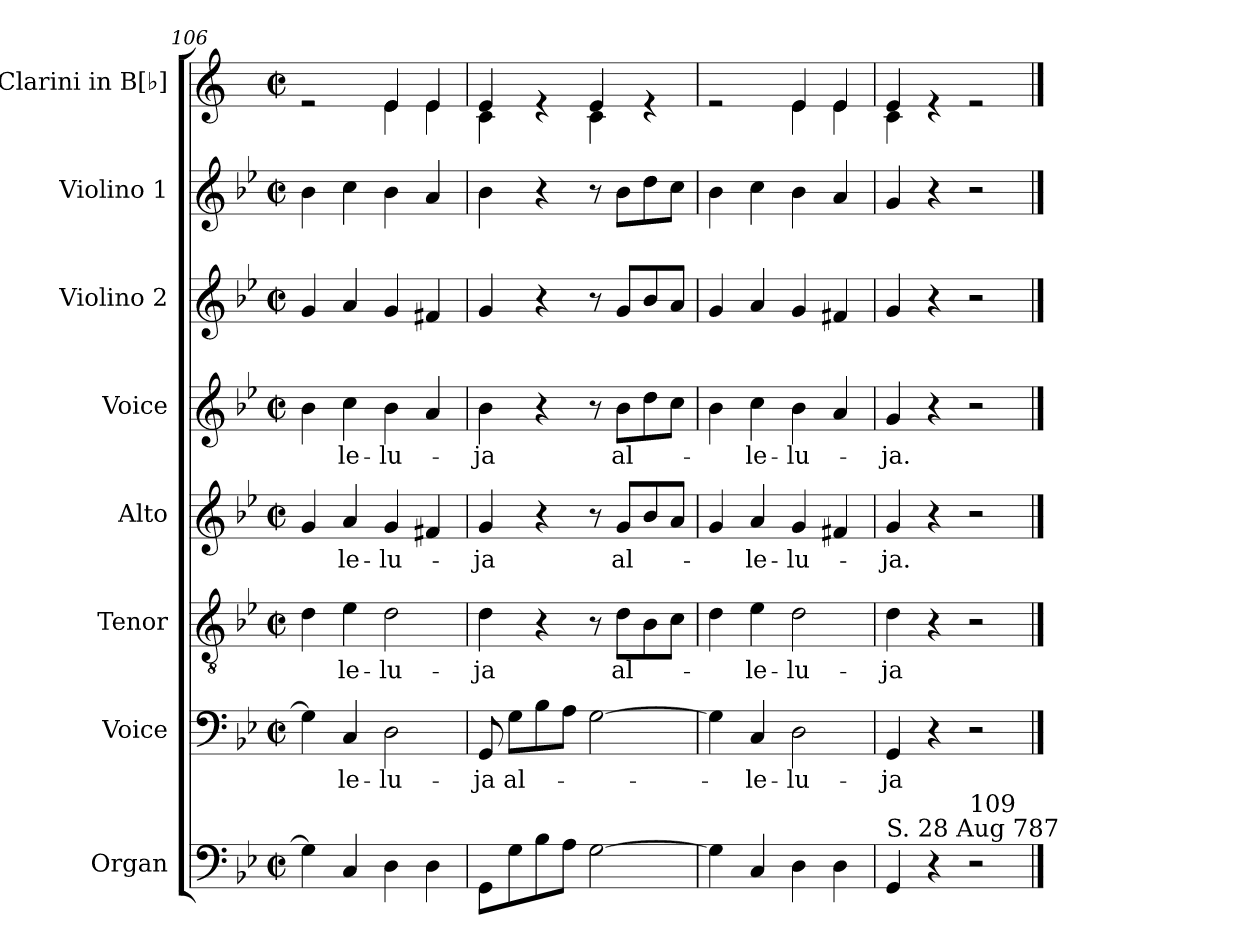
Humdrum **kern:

**kern	**kern	**text	**kern	**text	**kern	**text	**kern	**text	**kern	**kern	**kern
*part8	*part7	*part7	*part6	*part6	*part5	*part5	*part4	*part4	*part3	*part2	*part1
*staff8	*staff7	*staff7	*staff6	*staff6	*staff5	*staff5	*staff4	*staff4	*staff3	*staff2	*staff1
*I"Organ	*I"Voice	*	*I"Tenor	*	*I"Alto	*	*I"Voice	*	*I"Violino 2	*I"Violino 1	*I"Clarini in B[♭]
*	*	*	*	*	*	*	*	*	*I'Vln	*I'Vln	*
*clefF4	*clefF4	*	*clefGv2	*	*clefG2	*	*clefG2	*	*clefG2	*clefG2	*clefG2
*	*	*	*	*	*	*	*	*	*	*	*ITrd1c2
*k[b-e-]	*k[b-e-]	*	*k[b-e-]	*	*k[b-e-]	*	*k[b-e-]	*	*k[b-e-]	*k[b-e-]	*k[b-e-]
*M2/2	*M2/2	*	*M2/2	*	*M2/2	*	*M2/2	*	*M2/2	*M2/2	*M2/2
*met(c|)	*met(c|)	*	*met(c|)	*	*met(c|)	*	*met(c|)	*	*met(c|)	*met(c|)	*met(c|)
=106	=106	=106	=106	=106	=106	=106	=106	=106	=106	=106	=106
*	*	*	*	*	*	*	*	*	*	*	*^
4G\]	4G\]	.	4d\	.	4g/	.	4b-\	.	4g/	4b-\	2re	2ryy
!	!	!LO:LY:b	!	!LO:LY:b	!	!LO:LY:b	!	!LO:LY:b	!	!	!	!
4C/	4C/	-le-	4e-\	-le-	4a/	-le-	4cc\	-le-	4a/	4cc\	.	.
!	!	!LO:LY:b	!	!LO:LY:b	!	!LO:LY:b	!	!LO:LY:b	!	!	!	!
4D\	2D\	-lu-	2d\	-lu-	4g/	-lu-	4b-\	-lu-	4g/	4b-\	4d/	4d\
4D\	.	.	.	.	4f#X/	.	4a/	.	4f#X/	4a/	4d/	4d\
=107	=107	=107	=107	=107	=107	=107	=107	=107	=107	=107	=107	=107
!	!	!LO:LY:b	!	!LO:LY:b	!	!LO:LY:b	!	!LO:LY:b	!	!	!	!
8GG\L	8GG/	-ja	4d\	ja	4g/	-ja	4b-\	-ja	4g/	4b-\	4d/	4B-\
!	!	!LO:LY:b	!	!	!	!	!	!	!	!	!	!
8G\	8G\L	al-	.	.	.	.	.	.	.	.	.	.
8B-\	8B-\	.	4r	.	4r	.	4r	.	4r	4r	4re	4ryy
8A\J	8A\J	.	.	.	.	.	.	.	.	.	.	.
[2G\	[2G\	.	8r	.	8r	.	8r	.	8r	8r	4d/	4B-\
!	!	!	!	!LO:LY:b	!	!LO:LY:b	!	!LO:LY:b	!	!	!	!
.	.	.	8d\L	al-	8g/L	al-	8b-\L	al-	8g/L	8b-\L	.	.
.	.	.	8B-\	.	8b-/	.	8dd\	.	8b-/	8dd\	4re	4ryy
.	.	.	8c\J	.	8a/J	.	8cc\J	.	8a/J	8cc\J	.	.
=108	=108	=108	=108	=108	=108	=108	=108	=108	=108	=108	=108	=108
4G\]	4G\]	.	4d\	.	4g/	.	4b-\	.	4g/	4b-\	2re	2ryy
!	!	!LO:LY:b	!	!LO:LY:b	!	!LO:LY:b	!	!LO:LY:b	!	!	!	!
4C/	4C/	-le-	4e-\	-le-	4a/	-le-	4cc\	-le-	4a/	4cc\	.	.
!	!	!LO:LY:b	!	!LO:LY:b	!	!LO:LY:b	!	!LO:LY:b	!	!	!	!
4D\	2D\	-lu-	2d\	-lu-	4g/	-lu-	4b-\	-lu-	4g/	4b-\	4d/	4d\
4D\	.	.	.	.	4f#X/	.	4a/	.	4f#X/	4a/	4d/	4d\
=109	=109	=109	=109	=109	=109	=109	=109	=109	=109	=109	=109	=109
!LO:TX:a:t=S. 28 Aug 787	!	!	!	!	!	!	!	!	!	!	!	!
!	!	!LO:LY:b	!	!LO:LY:b	!	!LO:LY:b	!	!LO:LY:b	!	!	!	!
4GG/	4GG/	-ja	4d\	-ja	4g/	-ja.	4g/	-ja.	4g/	4g/	4d/	4B-\
4r	4r	.	4r	.	4r	.	4r	.	4r	4r	4re	2.ryy
!LO:TX:a:t=109	!	!	!	!	!	!	!	!	!	!	!	!
2r	2r	.	2r	.	2r	.	2r	.	2r	2r	2re	.
*	*	*	*	*	*	*	*	*	*	*	*v	*v
==	==	==	==	==	==	==	==	==	==	==	==
*-	*-	*-	*-	*-	*-	*-	*-	*-	*-	*-	*-
